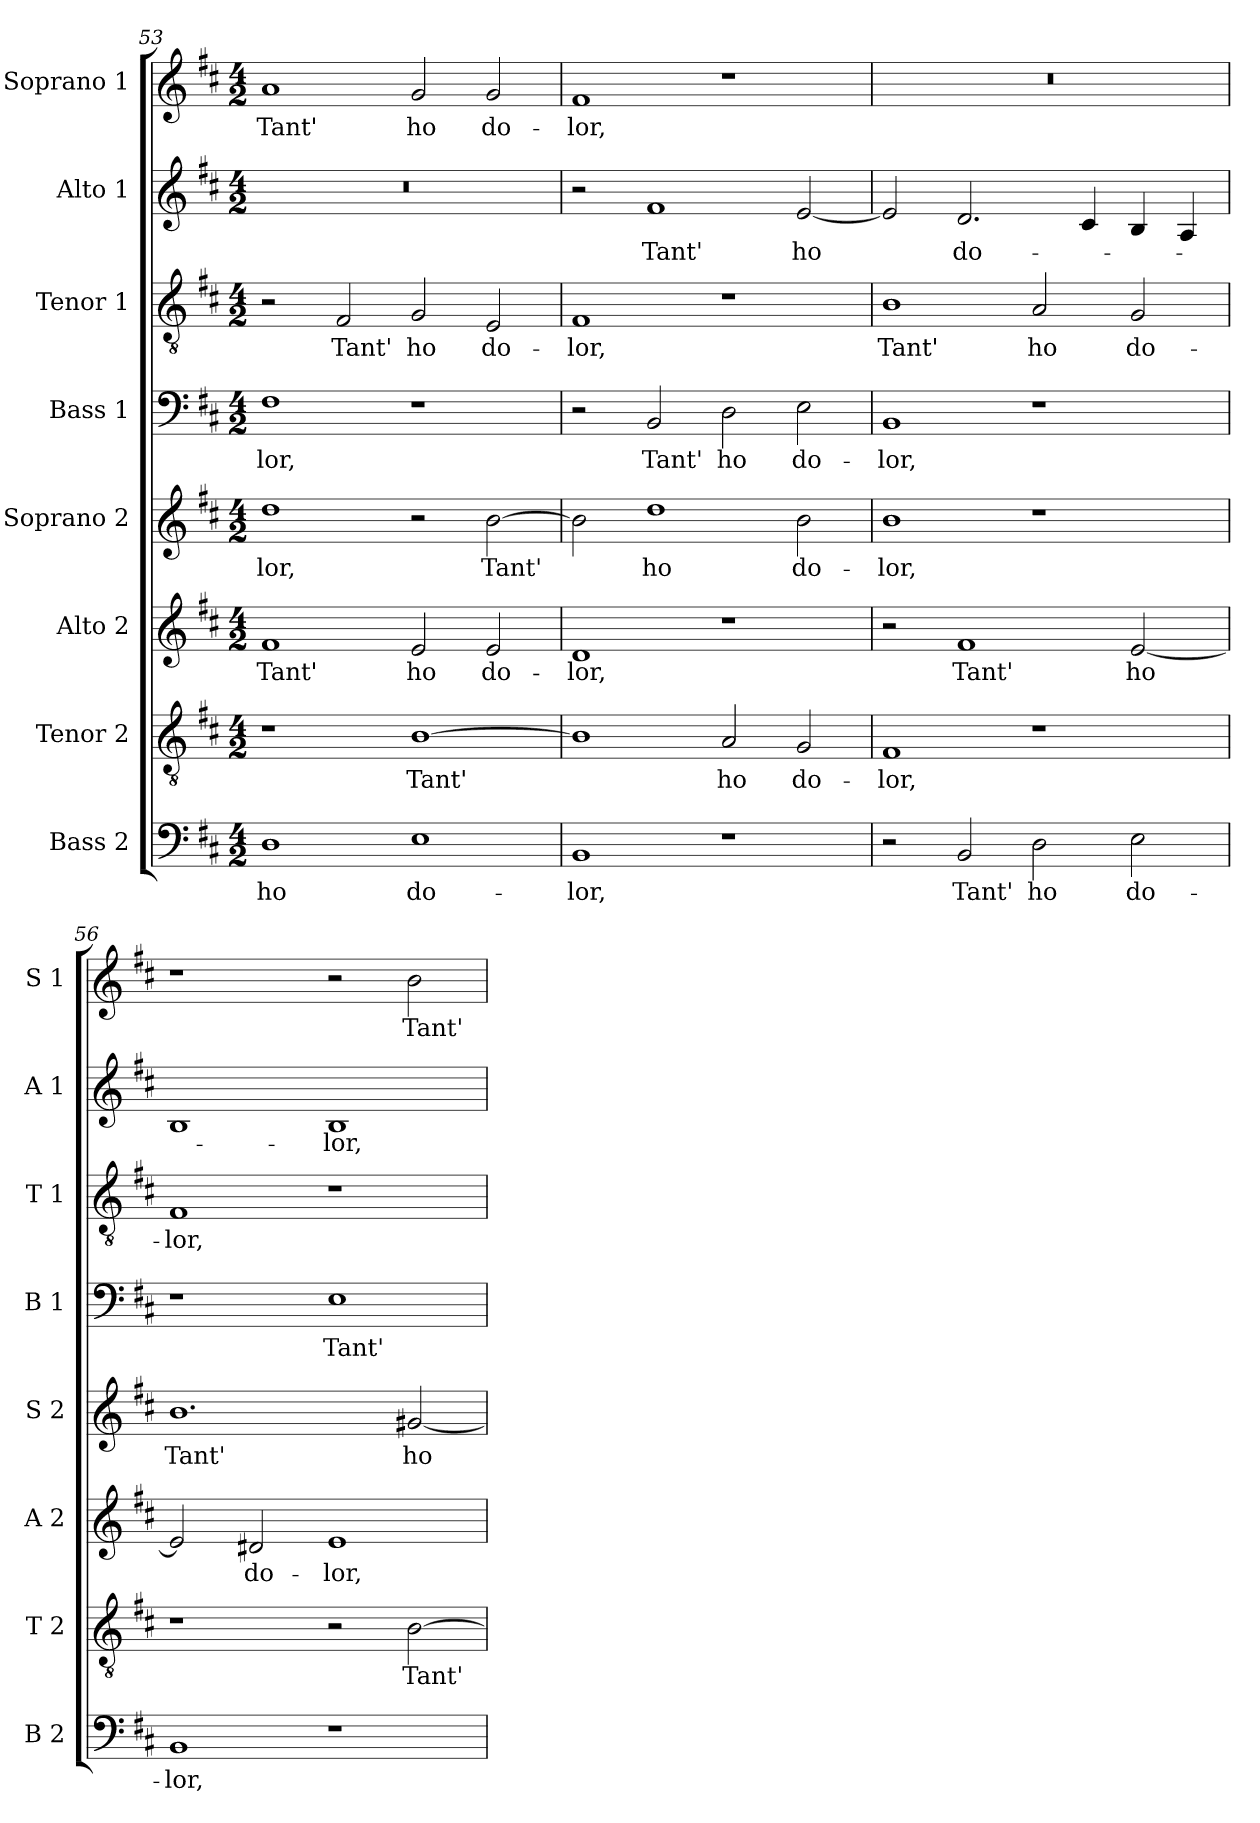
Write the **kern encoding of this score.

**kern	**text	**kern	**text	**kern	**text	**kern	**text	**kern	**text	**kern	**text	**kern	**text	**kern	**text
*part8	*part8	*part7	*part7	*part6	*part6	*part5	*part5	*part4	*part4	*part3	*part3	*part2	*part2	*part1	*part1
*staff8	*staff8	*staff7	*staff7	*staff6	*staff6	*staff5	*staff5	*staff4	*staff4	*staff3	*staff3	*staff2	*staff2	*staff1	*staff1
*I"Bass 2	*	*I"Tenor 2	*	*I"Alto 2	*	*I"Soprano 2	*	*I"Bass 1	*	*I"Tenor 1	*	*I"Alto 1	*	*I"Soprano 1	*
*I'B 2	*	*I'T 2	*	*I'A 2	*	*I'S 2	*	*I'B 1	*	*I'T 1	*	*I'A 1	*	*I'S 1	*
*clefF4	*	*clefGv2	*	*clefG2	*	*clefG2	*	*clefF4	*	*clefGv2	*	*clefG2	*	*clefG2	*
*k[f#c#]	*	*k[f#c#]	*	*k[f#c#]	*	*k[f#c#]	*	*k[f#c#]	*	*k[f#c#]	*	*k[f#c#]	*	*k[f#c#]	*
*D:	*	*D:	*	*D:	*	*D:	*	*D:	*	*D:	*	*D:	*	*D:	*
*M4/2	*	*M4/2	*	*M4/2	*	*M4/2	*	*M4/2	*	*M4/2	*	*M4/2	*	*M4/2	*
=53	=53	=53	=53	=53	=53	=53	=53	=53	=53	=53	=53	=53	=53	=53	=53
!	!LO:LY:b	!	!	!	!LO:LY:b	!	!LO:LY:b	!	!LO:LY:b	!	!	!	!	!	!LO:LY:b
1D	ho	1r	.	1f#	Tant'	1dd	-lor,	1F#	-lor,	2r	.	0r	.	1a	Tant'
!	!	!	!	!	!	!	!	!	!	!	!LO:LY:b	!	!	!	!
.	.	.	.	.	.	.	.	.	.	2F#/	Tant'	.	.	.	.
!	!LO:LY:b	!	!LO:LY:b	!	!LO:LY:b	!	!	!	!	!	!LO:LY:b	!	!	!	!LO:LY:b
1E	do-	[1B	Tant'	2e/	ho	2r	.	1r	.	2G/	ho	.	.	2g/	ho
!	!	!	!	!	!LO:LY:b	!	!LO:LY:b	!	!	!	!LO:LY:b	!	!	!	!LO:LY:b
.	.	.	.	2e/	do-	[2b\	Tant'	.	.	2E/	do-	.	.	2g/	do-
=54	=54	=54	=54	=54	=54	=54	=54	=54	=54	=54	=54	=54	=54	=54	=54
!	!LO:LY:b	!	!	!	!LO:LY:b	!	!	!	!	!	!LO:LY:b	!	!	!	!LO:LY:b
1BB	-lor,	1B]	.	1d	-lor,	2b\]	.	2r	.	1F#	-lor,	2r	.	1f#	-lor,
!	!	!	!	!	!	!	!LO:LY:b	!	!LO:LY:b	!	!	!	!LO:LY:b	!	!
.	.	.	.	.	.	1dd	ho	2BB/	Tant'	.	.	1f#	Tant'	.	.
!	!	!	!LO:LY:b	!	!	!	!	!	!LO:LY:b	!	!	!	!	!	!
1r	.	2A/	ho	1r	.	.	.	2D\	ho	1r	.	.	.	1r	.
!	!	!	!LO:LY:b	!	!	!	!LO:LY:b	!	!LO:LY:b	!	!	!	!LO:LY:b	!	!
.	.	2G/	do-	.	.	2b\	do-	2E\	do-	.	.	[2e/	ho	.	.
!!LO:LB:g=z
=55	=55	=55	=55	=55	=55	=55	=55	=55	=55	=55	=55	=55	=55	=55	=55
!	!	!	!LO:LY:b	!	!	!	!LO:LY:b	!	!LO:LY:b	!	!LO:LY:b	!	!	!	!
2r	.	1F#	-lor,	2r	.	1b	-lor,	1BB	-lor,	1B	Tant'	2e/]	.	0r	.
!	!LO:LY:b	!	!	!	!LO:LY:b	!	!	!	!	!	!	!	!LO:LY:b	!	!
2BB/	Tant'	.	.	1f#	Tant'	.	.	.	.	.	.	2.d/	do-	.	.
!	!LO:LY:b	!	!	!	!	!	!	!	!	!	!LO:LY:b	!	!	!	!
2D\	ho	1r	.	.	.	1r	.	1r	.	2A/	ho	.	.	.	.
.	.	.	.	.	.	.	.	.	.	.	.	4c#/	.	.	.
!	!LO:LY:b	!	!	!	!LO:LY:b	!	!	!	!	!	!LO:LY:b	!	!	!	!
2E\	do-	.	.	[2e/	ho	.	.	.	.	2G/	do-	4B/	.	.	.
.	.	.	.	.	.	.	.	.	.	.	.	4A/	.	.	.
=56	=56	=56	=56	=56	=56	=56	=56	=56	=56	=56	=56	=56	=56	=56	=56
!	!LO:LY:b	!	!	!	!	!	!LO:LY:b	!	!	!	!LO:LY:b	!	!	!	!
1BB	-lor,	1r	.	2e/]	.	1.b	Tant'	1r	.	1F#	-lor,	1B	.	1r	.
!	!	!	!	!	!LO:LY:b	!	!	!	!	!	!	!	!	!	!
.	.	.	.	2d#X/	do-	.	.	.	.	.	.	.	.	.	.
!	!	!	!	!	!LO:LY:b	!	!	!	!LO:LY:b	!	!	!	!LO:LY:b	!	!
1r	.	2r	.	1e	-lor,	.	.	1E	Tant'	1r	.	1B	-lor,	2r	.
!	!	!	!LO:LY:b	!	!	!	!LO:LY:b	!	!	!	!	!	!	!	!LO:LY:b
.	.	[2B\	Tant'	.	.	[2g#X/	ho	.	.	.	.	.	.	2b\	Tant'
=	=	=	=	=	=	=	=	=	=	=	=	=	=	=	=
*-	*-	*-	*-	*-	*-	*-	*-	*-	*-	*-	*-	*-	*-	*-	*-
